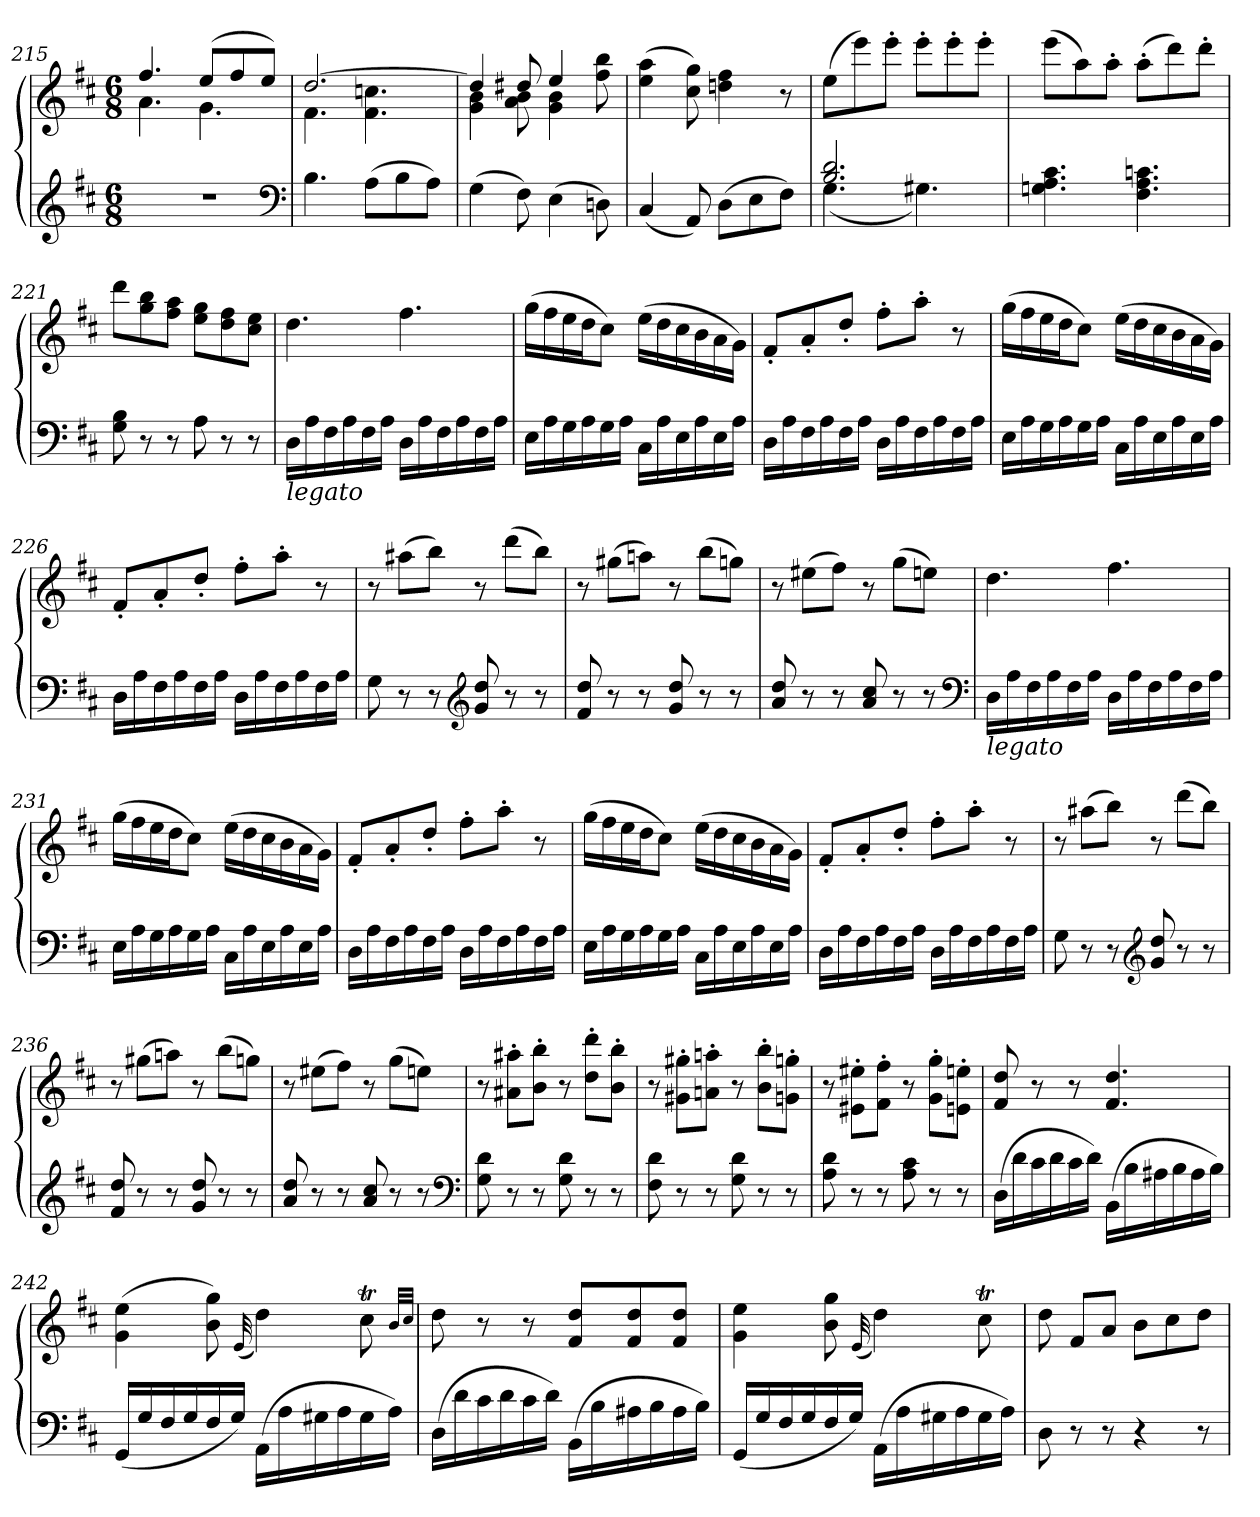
**kern	**kern
*part1	*part1
*staff2	*staff1
*clefG2	*clefG2
*k[f#c#]	*k[f#c#]
*D:	*D:
*M6/8	*M6/8
=215	=215
*	*^
2.r	4.ff#	4.a
.	(8eeL	4.g
.	8ff#	.
.	8eeJ)	.
*clefF4	*	*
=216	=216	=216
4.B	[2.dd	4.f#
(8AL	.	4.f# 4.ccn
8B	.	.
8AJ)	.	.
=217	=217	=217
(4G	4dd]	4g 4b
8F#)	8dd#X	8a 8b
(4E	4ee	4g 4b
8Dn)	8ryy	8ff# 8bb
*	*v	*v
=218	=218
(4C#	(4ee 4aa
8AA)	8cc# 8gg)
(8DL	4ddn 4ff#
8E	.
8F#J)	8r
=219	=219
*^	*
2.B 2.d	(4.G	(8eeL
.	.	8eee)
.	.	8eee'J
.	4.G#X)	8eee'L
.	.	8eee'
.	.	8eee'J
*v	*v	*
=220	=220
4.Gn 4.A 4.c#	(8eeeL
.	8aa)
.	8aa'J
4.F# 4.A 4.cn	(8aa'L
.	8ddd)
.	8ddd'J
=221	=221
8G 8B	8dddL
8r	8gg 8bb
8r	8ff# 8aaJ
8A	8ee 8ggL
8r	8dd 8ff#
8r	8cc# 8eeJ
=222	=222
!LO:TX:b:i:t=legato	!
16DLL	4.dd
16A	.
16F#	.
16A	.
16F#	.
16AJJ	.
16DLL	4.ff#
16A	.
16F#	.
16A	.
16F#	.
16AJJ	.
=223	=223
16ELL	(16ggLL
16A	16ff#
16G	16ee
16A	16ddJ
16G	8cc#J)
16AJJ	.
16C#LL	(16eeLL
16A	16dd
16E	16cc#
16A	16b
16E	16a
16AJJ	16gJJ)
=224	=224
16DLL	8f#'L
16A	.
16F#	8a'
16A	.
16F#	8dd'J
16AJJ	.
16DLL	8ff#'L
16A	.
16F#	8aa'J
16A	.
16F#	8r
16AJJ	.
=225	=225
16ELL	(16ggLL
16A	16ff#
16G	16ee
16A	16ddJ
16G	8cc#J)
16AJJ	.
16C#LL	(16eeLL
16A	16dd
16E	16cc#
16A	16b
16E	16a
16AJJ	16gJJ)
=226	=226
16DLL	8f#'L
16A	.
16F#	8a'
16A	.
16F#	8dd'J
16AJJ	.
16DLL	8ff#'L
16A	.
16F#	8aa'J
16A	.
16F#	8r
16AJJ	.
=227	=227
8G	8r
8r	(8aa#XL
8r	8bbJ)
*clefG2	*
8g/ 8dd/	8r
8r	(8dddL
8r	8bbJ)
=228	=228
8f# 8dd	8r
8r	(8gg#XL
8r	8aanJ)
8g/ 8dd/	8r
8r	(8bbL
8r	8ggnJ)
=229	=229
8a/ 8dd/	8r
8r	(8ee#XL
8r	8ff#J)
8a/ 8cc#/	8r
8r	(8ggL
8r	8eenJ)
*clefF4	*
=230	=230
!LO:TX:b:i:t=legato	!
16DLL	4.dd
16A	.
16F#	.
16A	.
16F#	.
16AJJ	.
16DLL	4.ff#
16A	.
16F#	.
16A	.
16F#	.
16AJJ	.
=231	=231
16ELL	(16ggLL
16A	16ff#
16G	16ee
16A	16ddJ
16G	8cc#J)
16AJJ	.
16C#LL	(16eeLL
16A	16dd
16E	16cc#
16A	16b
16E	16a
16AJJ	16gJJ)
=232	=232
16DLL	8f#'L
16A	.
16F#	8a'
16A	.
16F#	8dd'J
16AJJ	.
16DLL	8ff#'L
16A	.
16F#	8aa'J
16A	.
16F#	8r
16AJJ	.
=233	=233
16ELL	(16ggLL
16A	16ff#
16G	16ee
16A	16ddJ
16G	8cc#J)
16AJJ	.
16C#LL	(16eeLL
16A	16dd
16E	16cc#
16A	16b
16E	16a
16AJJ	16gJJ)
=234	=234
16DLL	8f#'L
16A	.
16F#	8a'
16A	.
16F#	8dd'J
16AJJ	.
16DLL	8ff#'L
16A	.
16F#	8aa'J
16A	.
16F#	8r
16AJJ	.
=235	=235
8G	8r
8r	(8aa#XL
8r	8bbJ)
*clefG2	*
8g/ 8dd/	8r
8r	(8dddL
8r	8bbJ)
=236	=236
8f# 8dd	8r
8r	(8gg#XL
8r	8aanJ)
8g/ 8dd/	8r
8r	(8bbL
8r	8ggnJ)
=237	=237
8a/ 8dd/	8r
8r	(8ee#XL
8r	8ff#J)
8a/ 8cc#/	8r
8r	(8ggL
8r	8eenJ)
*clefF4	*
=238	=238
8G 8d	8r
8r	8a#X' 8aa#X'L
8r	8b' 8bb'J
8G 8d	8r
8r	8dd' 8ddd'L
8r	8b' 8bb'J
=239	=239
8F# 8d	8r
8r	8g#X' 8gg#X'L
8r	8an' 8aan'J
8G 8d	8r
8r	8b' 8bb'L
8r	8gn' 8ggn'J
=240	=240
8A 8d	8r
8r	8e#X'\ 8ee#X'\L
8r	8f#'\ 8ff#'\J
8A 8c#	8r
8r	8g'\ 8gg'\L
8r	8en'\ 8een'\J
=241	=241
(16DLL	8f# 8dd
16d	.
16c#	8r
16d	.
16c#	8r
16dJJ)	.
(16BBLL	4.f# 4.dd
16B	.
16A#X	.
16B	.
16A#	.
16BJJ)	.
=242	=242
(16GGLL	(4g 4ee
16G	.
16F#	.
16G	.
16F#	8b 8gg)
16GJJ)	.
.	(32qqe/
(16AALL	4dd)
16A	.
16G#X	.
16A	.
16G#	8cc#t
16AJJ)	.
.	32qqb/LLL
.	32qqcc#/JJJ
=243	=243
(16DLL	8dd
16d	.
16c#	8r
16d	.
16c#	8r
16dJJ)	.
(16BBLL	8f# 8ddL
16B	.
16A#X	8f# 8dd
16B	.
16A#	8f# 8ddJ
16BJJ)	.
=244	=244
(16GGLL	4g 4ee
16G	.
16F#	.
16G	.
16F#	8b 8gg
16GJJ)	.
.	(32qqe/
(16AALL	4dd)
16A	.
16G#X	.
16A	.
16G#	8cc#t
16AJJ)	.
=245	=245
8D	8dd
8r	8f#L
8r	8aJ
4r	8bL
.	8cc#
8r	8ddJ
=	=
*-	*-
